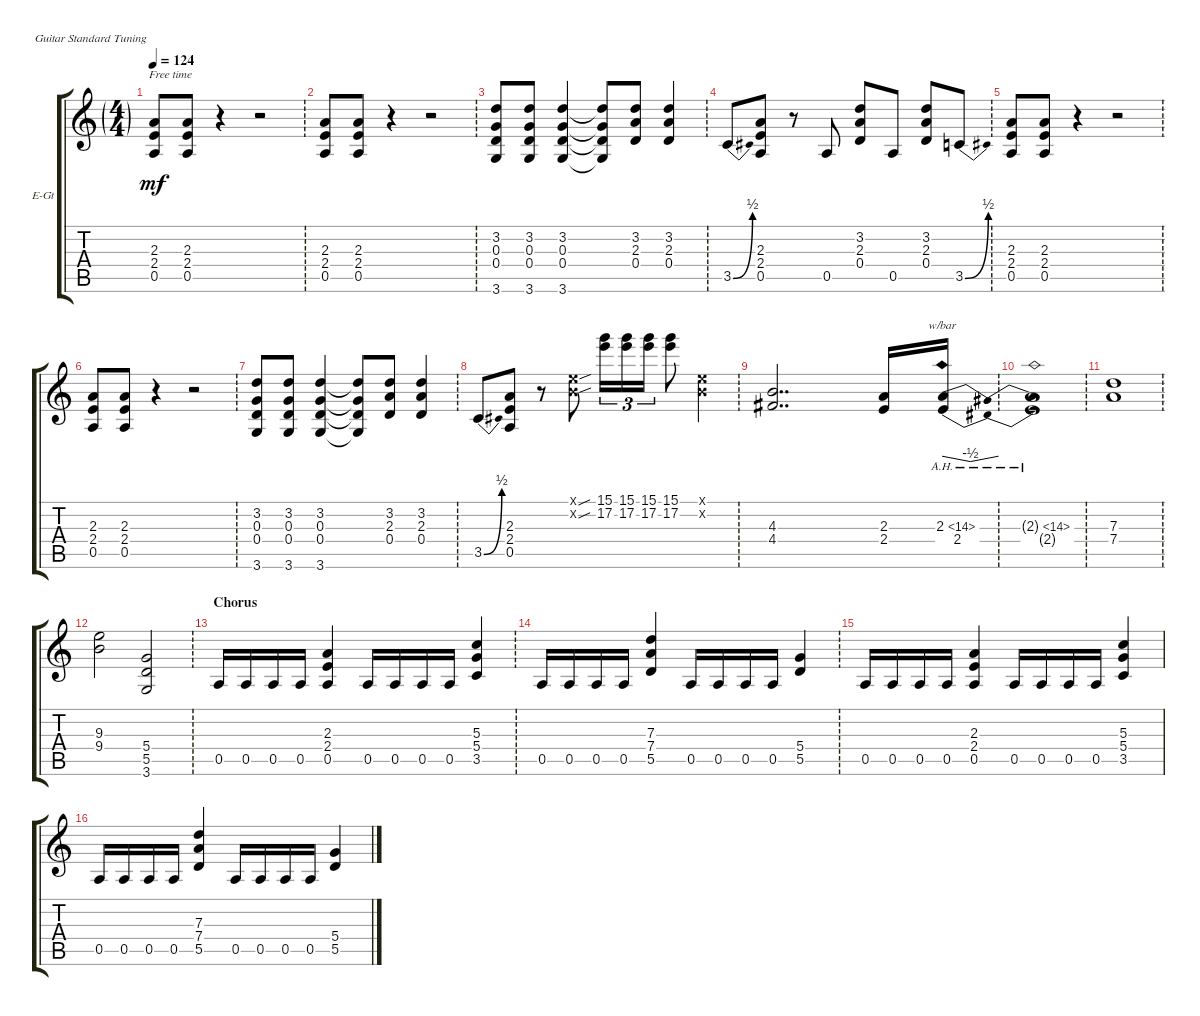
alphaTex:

\defaultSystemsLayout 4
\bracketExtendMode groupsimilarinstruments
\firstSystemTrackNameOrientation horizontal
\otherSystemsTrackNameOrientation horizontal
\track ("VINNIE VINCENT" "E-Gt") {solo instrument distortionguitar}
\staff {score tabs}
\tuning (E4 B3 G3 D3 A2 E2)
\ts (4 4)
\ft
\tempo 124
\clef g2
\ks c
(2.3 2.4 0.5).8{dy mf} (0.5 2.4 2.3).8 r.4 r.2 |
\ft
(2.3 2.4 0.5).8 (0.5 2.4 2.3).8 r.4 r.2 |
\ft
(3.6 0.4 0.3 3.2).8 (3.2 0.3 0.4 3.6).8 (3.6 0.4 0.3 3.2).4 (3.6{t} 0.4{t} 0.3{t} 3.2{t}).8 (3.2 2.3 0.4).8 (3.2 2.3 0.4).4 |
\ft
3.5{be (bend 0 0 19.2 2)}.8 (0.5 2.4 2.3).8 r.8 0.5.8 (0.4 2.3 3.2).8 0.5.8 (0.4 2.3 3.2).8 3.5{be (bend 0 0 15.6 2)}.8 |
\ft
(2.3 2.4 0.5).8 (0.5 2.4 2.3).8 r.4 r.2 |
\ft
(2.3 2.4 0.5).8 (0.5 2.4 2.3).8 r.4 r.2 |
\ft
(3.6 0.4 0.3 3.2).8 (3.2 0.3 0.4 3.6).8 (3.6 0.4 0.3 3.2).4 (3.6{t} 0.4{t} 0.3{t} 3.2{t}).8 (3.2 2.3 0.4).8 (3.2 2.3 0.4).4 |
\ft
3.5{be (bend 0 0 18.599999999999998 2)}.8 (0.5 2.4 2.3).8 r.8 (0.2{sou x} 0.1{sou x}).8 (17.2 15.1).16{tu (3 2)} (17.2 15.1).16{tu (3 2)} (17.2 15.1).16{tu (3 2)} (17.2 15.1).8 (0.1{x} 0.2{x}).4 |
\ft
(4.3 4.4).2{dd} (2.4 2.3).16 (2.3{ah 12} 2.4).16{tbe (dip default 0 0 14.399999999999999 -2 15 -2 30 0)} |
\ft
(2.3{ah 12 t} 2.4{t}).1 |
\ft
(7.3 7.4).1 |
\ft
(9.4 9.3).2 (5.4 5.5 3.6).2 |
\ft
\section ("" "Chorus")
0.5.16 0.5.16 0.5.16 0.5.16 (0.5 2.4 2.3).4 0.5.16 0.5.16 0.5.16 0.5.16 (3.5 5.4 5.3).4 |
\ft
0.5.16 0.5.16 0.5.16 0.5.16 (5.5 7.4 7.3).4 0.5.16 0.5.16 0.5.16 0.5.16 (5.4 5.5).4 |
0.5.16 0.5.16 0.5.16 0.5.16 (0.5 2.4 2.3).4 0.5.16 0.5.16 0.5.16 0.5.16 (3.5 5.4 5.3).4 |
0.5.16 0.5.16 0.5.16 0.5.16 (5.5 7.4 7.3).4 0.5.16 0.5.16 0.5.16 0.5.16 (5.4 5.5).4
